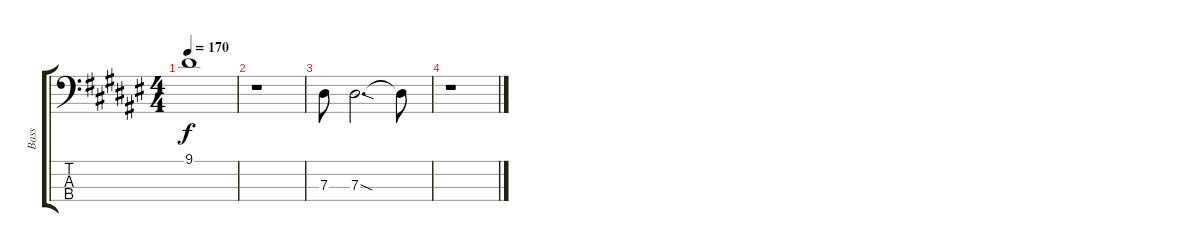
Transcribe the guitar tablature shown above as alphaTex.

\track ("Bass" "Bass") {instrument electricbassfinger}
\staff {score tabs}
\tuning (Gb2 Db2 Ab1 Eb1) {hide}
\ts (4 4)
\tempo 170
\clef f4
\ks f#
9.1{t}.1{dy f} |
r.1 |
7.3.8 7.3{sod}.2{d} 7.3{t}.8 |
r.1
